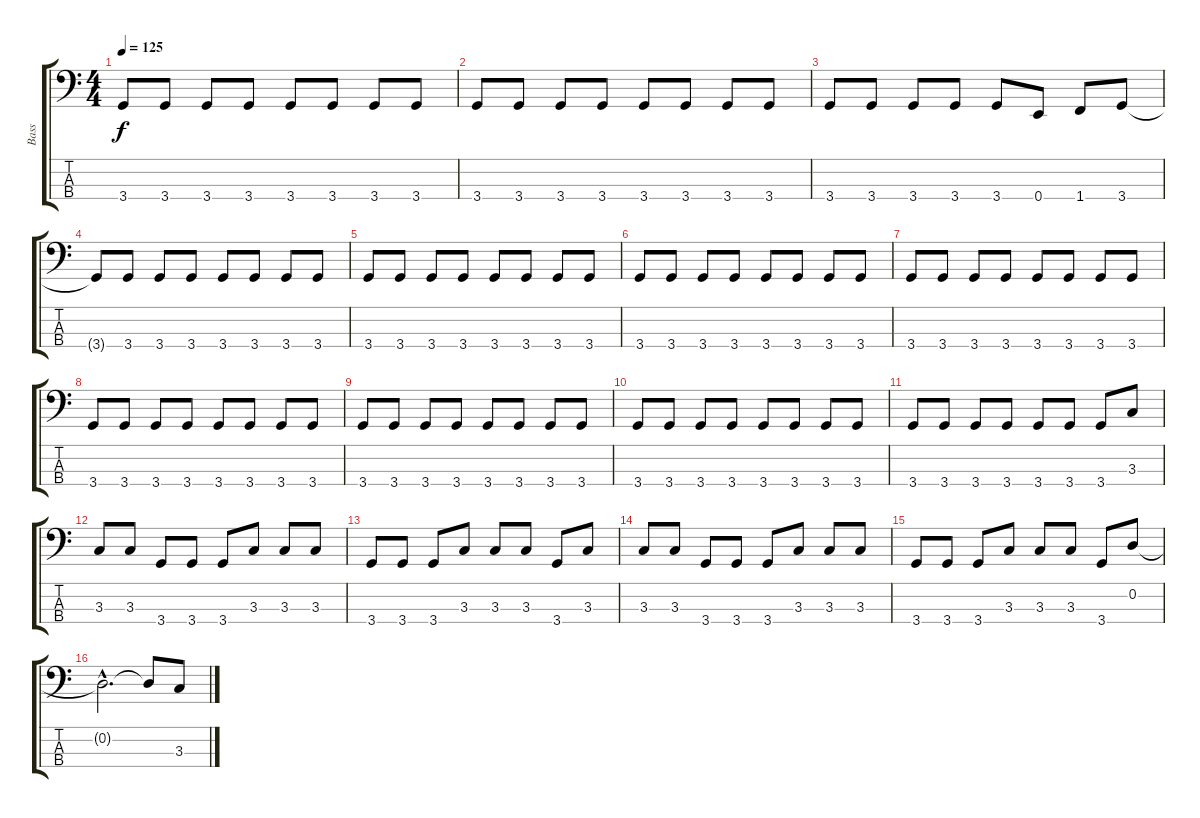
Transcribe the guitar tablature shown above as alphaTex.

\track ("Bass" "Bass") {instrument electricbasspick}
\staff {score tabs}
\tuning (G2 D2 A1 E1) {hide}
\ts (4 4)
\tempo 125
\clef f4
\ks c
3.4.8{dy f} 3.4.8 3.4.8 3.4.8 3.4.8 3.4.8 3.4.8 3.4.8 |
3.4.8 3.4.8 3.4.8 3.4.8 3.4.8 3.4.8 3.4.8 3.4.8 |
3.4.8 3.4.8 3.4.8 3.4.8 3.4.8 0.4.8 1.4.8 3.4.8 |
3.4{t}.8 3.4.8 3.4.8 3.4.8 3.4.8 3.4.8 3.4.8 3.4.8 |
3.4.8 3.4.8 3.4.8 3.4.8 3.4.8 3.4.8 3.4.8 3.4.8 |
3.4.8 3.4.8 3.4.8 3.4.8 3.4.8 3.4.8 3.4.8 3.4.8 |
3.4.8 3.4.8 3.4.8 3.4.8 3.4.8 3.4.8 3.4.8 3.4.8 |
3.4.8 3.4.8 3.4.8 3.4.8 3.4.8 3.4.8 3.4.8 3.4.8 |
3.4.8 3.4.8 3.4.8 3.4.8 3.4.8 3.4.8 3.4.8 3.4.8 |
3.4.8 3.4.8 3.4.8 3.4.8 3.4.8 3.4.8 3.4.8 3.4.8 |
3.4.8 3.4.8 3.4.8 3.4.8 3.4.8 3.4.8 3.4.8 3.3.8 |
3.3.8 3.3.8 3.4.8 3.4.8 3.4.8 3.3.8 3.3.8 3.3.8 |
3.4.8 3.4.8 3.4.8 3.3.8 3.3.8 3.3.8 3.4.8 3.3.8 |
3.3.8 3.3.8 3.4.8 3.4.8 3.4.8 3.3.8 3.3.8 3.3.8 |
3.4.8 3.4.8 3.4.8 3.3.8 3.3.8 3.3.8 3.4.8 0.2.8 |
0.2{hac t}.2{d} 0.2{t}.8 3.3.8
